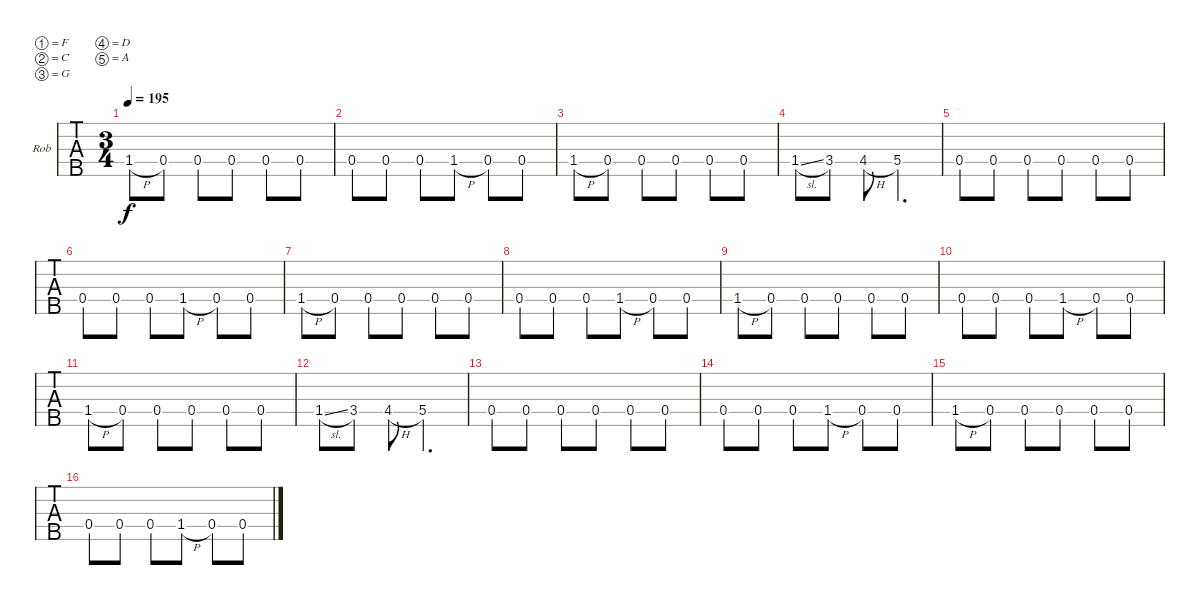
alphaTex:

\bracketExtendMode groupsimilarinstruments
\firstSystemTrackNameOrientation horizontal
\otherSystemsTrackNameOrientation horizontal
\track ("Bass" "Rob") {instrument electricbassfinger}
\staff {tabs}
\tuning (F2 C2 G1 D1 A0)
\ts (3 4)
\tempo 195
\clef f4
\ks c
1.4{h}.8{dy f} 0.4.8 0.4.8 0.4.8 0.4.8 0.4.8 |
0.4.8 0.4.8 0.4.8 1.4{h}.8 0.4.8 0.4.8 |
1.4{h}.8 0.4.8 0.4.8 0.4.8 0.4.8 0.4.8 |
1.4{sl}.8 3.4.8 4.4{h}.8 5.4.4{d} |
0.4.8 0.4.8 0.4.8 0.4.8 0.4.8 0.4.8 |
0.4.8 0.4.8 0.4.8 1.4{h}.8 0.4.8 0.4.8 |
1.4{h}.8 0.4.8 0.4.8 0.4.8 0.4.8 0.4.8 |
0.4.8 0.4.8 0.4.8 1.4{h}.8 0.4.8 0.4.8 |
1.4{h}.8 0.4.8 0.4.8 0.4.8 0.4.8 0.4.8 |
0.4.8 0.4.8 0.4.8 1.4{h}.8 0.4.8 0.4.8 |
1.4{h}.8 0.4.8 0.4.8 0.4.8 0.4.8 0.4.8 |
1.4{sl}.8 3.4.8 4.4{h}.8 5.4.4{d} |
0.4.8 0.4.8 0.4.8 0.4.8 0.4.8 0.4.8 |
0.4.8 0.4.8 0.4.8 1.4{h}.8 0.4.8 0.4.8 |
1.4{h}.8 0.4.8 0.4.8 0.4.8 0.4.8 0.4.8 |
0.4.8 0.4.8 0.4.8 1.4{h}.8 0.4.8 0.4.8
